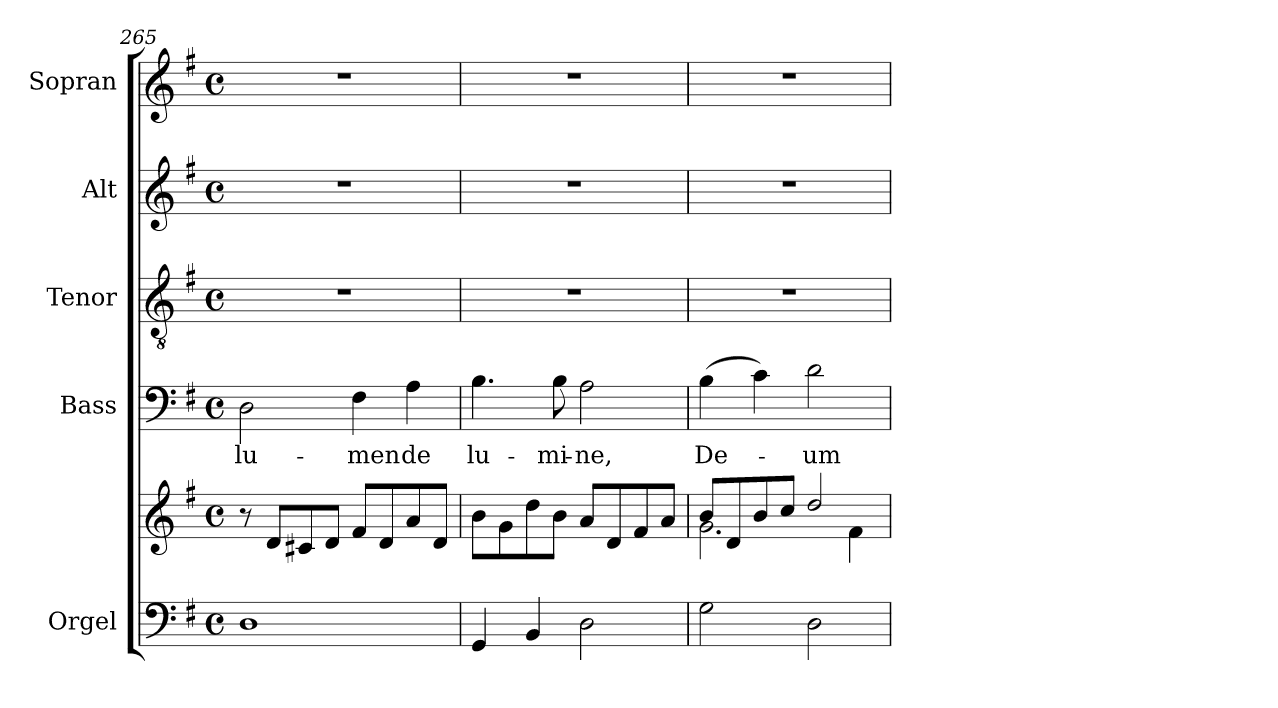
**kern	**kern	**kern	**text	**kern	**kern	**kern
*part5	*part5	*part4	*part4	*part3	*part2	*part1
*staff6	*staff5	*staff4	*staff4	*staff3	*staff2	*staff1
*I"Orgel	*	*I"Bass	*	*I"Tenor	*I"Alt	*I"Sopran
*I'Org.	*	*I'B	*	*I'T	*I'A	*I'S
!!LO:PB:g=z
*clefF4	*clefG2	*clefF4	*	*clefGv2	*clefG2	*clefG2
*k[f#]	*k[f#]	*k[f#]	*	*k[f#]	*k[f#]	*k[f#]
*G:	*G:	*G:	*	*G:	*G:	*G:
*M4/4	*M4/4	*M4/4	*	*M4/4	*M4/4	*M4/4
*met(c)	*met(c)	*met(c)	*	*met(c)	*met(c)	*met(c)
=265	=265	=265	=265	=265	=265	=265
!	!	!	!LO:LY:b	!	!	!
1D	8r	2D\	lu-	1r	1r	1r
.	8d/L	.	.	.	.	.
.	8c#X/	.	.	.	.	.
.	8d/J	.	.	.	.	.
!	!	!	!LO:LY:b	!	!	!
.	8f#/L	4F#\	-men	.	.	.
.	8d/	.	.	.	.	.
!	!	!	!LO:LY:b	!	!	!
.	8a/	4A\	de	.	.	.
.	8d/J	.	.	.	.	.
=266	=266	=266	=266	=266	=266	=266
!	!	!	!LO:LY:b	!	!	!
4GG/	8b\L	4.B\	lu-	1r	1r	1r
.	8g\	.	.	.	.	.
4BB/	8dd\	.	.	.	.	.
!	!	!	!LO:LY:b	!	!	!
.	8b\J	8B\	-mi-	.	.	.
!	!	!	!LO:LY:b	!	!	!
2D\	8a/L	2A\	-ne,	.	.	.
.	8d/	.	.	.	.	.
.	8f#/	.	.	.	.	.
.	8a/J	.	.	.	.	.
=267	=267	=267	=267	=267	=267	=267
*	*^	*	*	*	*	*
!	!	!	!	!LO:LY:b	!	!	!
2G\	8b/L	2.g\	(>4B\	De-	1r	1r	1r
.	8d/	.	.	.	.	.	.
.	8b/	.	4c\)	.	.	.	.
.	8cc/J	.	.	.	.	.	.
!	!	!	!	!LO:LY:b	!	!	!
2D\	2dd/	.	2d\	-um	.	.	.
.	.	4f#\	.	.	.	.	.
*	*v	*v	*	*	*	*	*
=	=	=	=	=	=	=
*-	*-	*-	*-	*-	*-	*-
